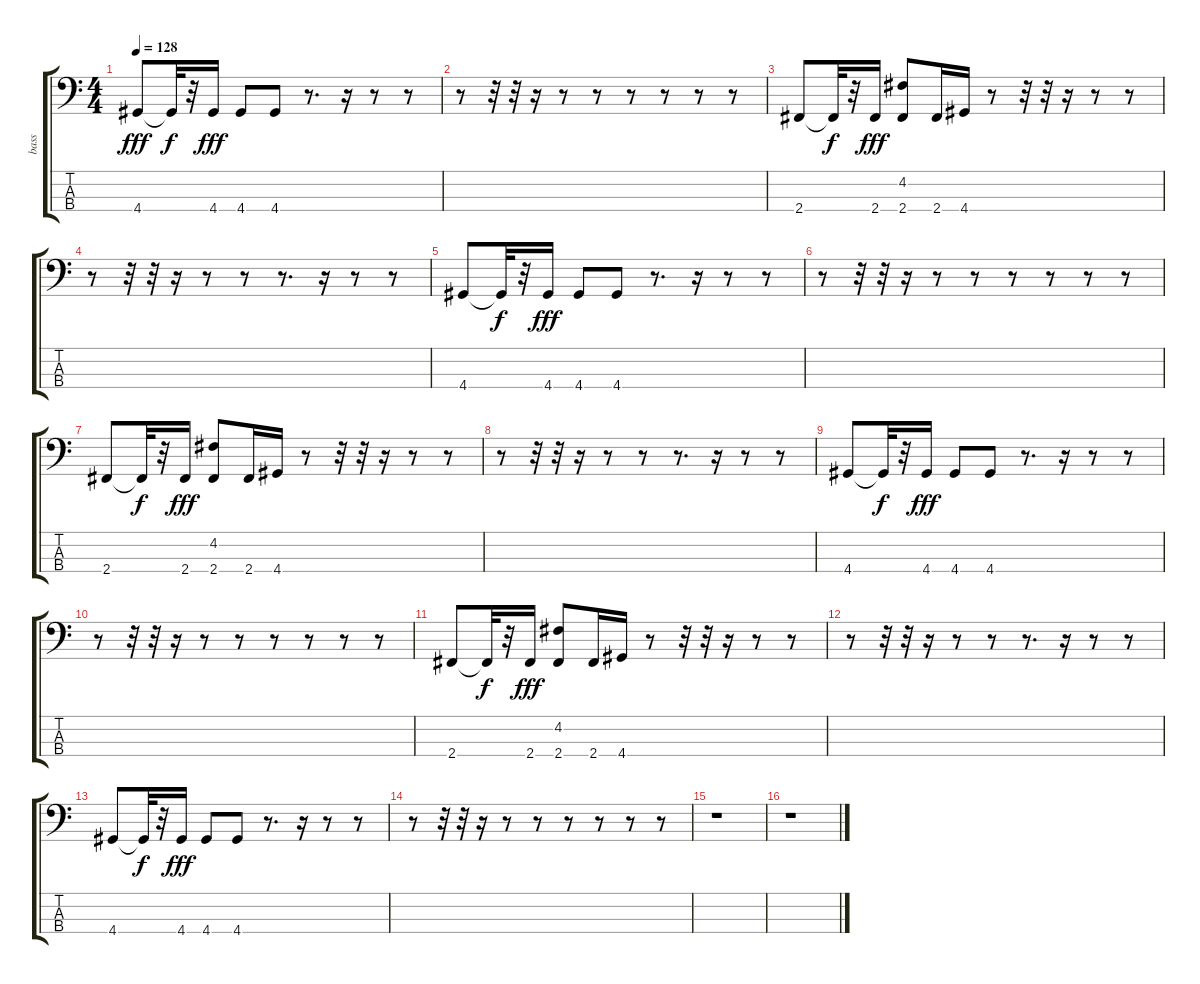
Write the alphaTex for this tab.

\track ("bass" "bass") {instrument synthbass1}
\staff {score tabs}
\tuning (G2 D2 A1 E1) {hide}
\ts (4 4)
\tempo 128
\clef f4
\ks c
4.4.8{dy fff} 4.4{t}.32{dy f} r.32 4.4.16{dy fff} 4.4.8 4.4.8 r.8{d} r.16 r.8 r.8 |
r.8 r.32 r.32 r.16 r.8 r.8 r.8 r.8 r.8 r.8 |
2.4.8 2.4{t}.32{dy f} r.32 2.4.16{dy fff} (4.2 2.4).8 2.4.16 4.4.16 r.8 r.32 r.32 r.16 r.8 r.8 |
r.8 r.32 r.32 r.16 r.8 r.8 r.8{d} r.16 r.8 r.8 |
4.4.8 4.4{t}.32{dy f} r.32 4.4.16{dy fff} 4.4.8 4.4.8 r.8{d} r.16 r.8 r.8 |
r.8 r.32 r.32 r.16 r.8 r.8 r.8 r.8 r.8 r.8 |
2.4.8 2.4{t}.32{dy f} r.32 2.4.16{dy fff} (4.2 2.4).8 2.4.16 4.4.16 r.8 r.32 r.32 r.16 r.8 r.8 |
r.8 r.32 r.32 r.16 r.8 r.8 r.8{d} r.16 r.8 r.8 |
4.4.8 4.4{t}.32{dy f} r.32 4.4.16{dy fff} 4.4.8 4.4.8 r.8{d} r.16 r.8 r.8 |
r.8 r.32 r.32 r.16 r.8 r.8 r.8 r.8 r.8 r.8 |
2.4.8 2.4{t}.32{dy f} r.32 2.4.16{dy fff} (4.2 2.4).8 2.4.16 4.4.16 r.8 r.32 r.32 r.16 r.8 r.8 |
r.8 r.32 r.32 r.16 r.8 r.8 r.8{d} r.16 r.8 r.8 |
4.4.8 4.4{t}.32{dy f} r.32 4.4.16{dy fff} 4.4.8 4.4.8 r.8{d} r.16 r.8 r.8 |
r.8 r.32 r.32 r.16 r.8 r.8 r.8 r.8 r.8 r.8 |
r.1 |
r.1
